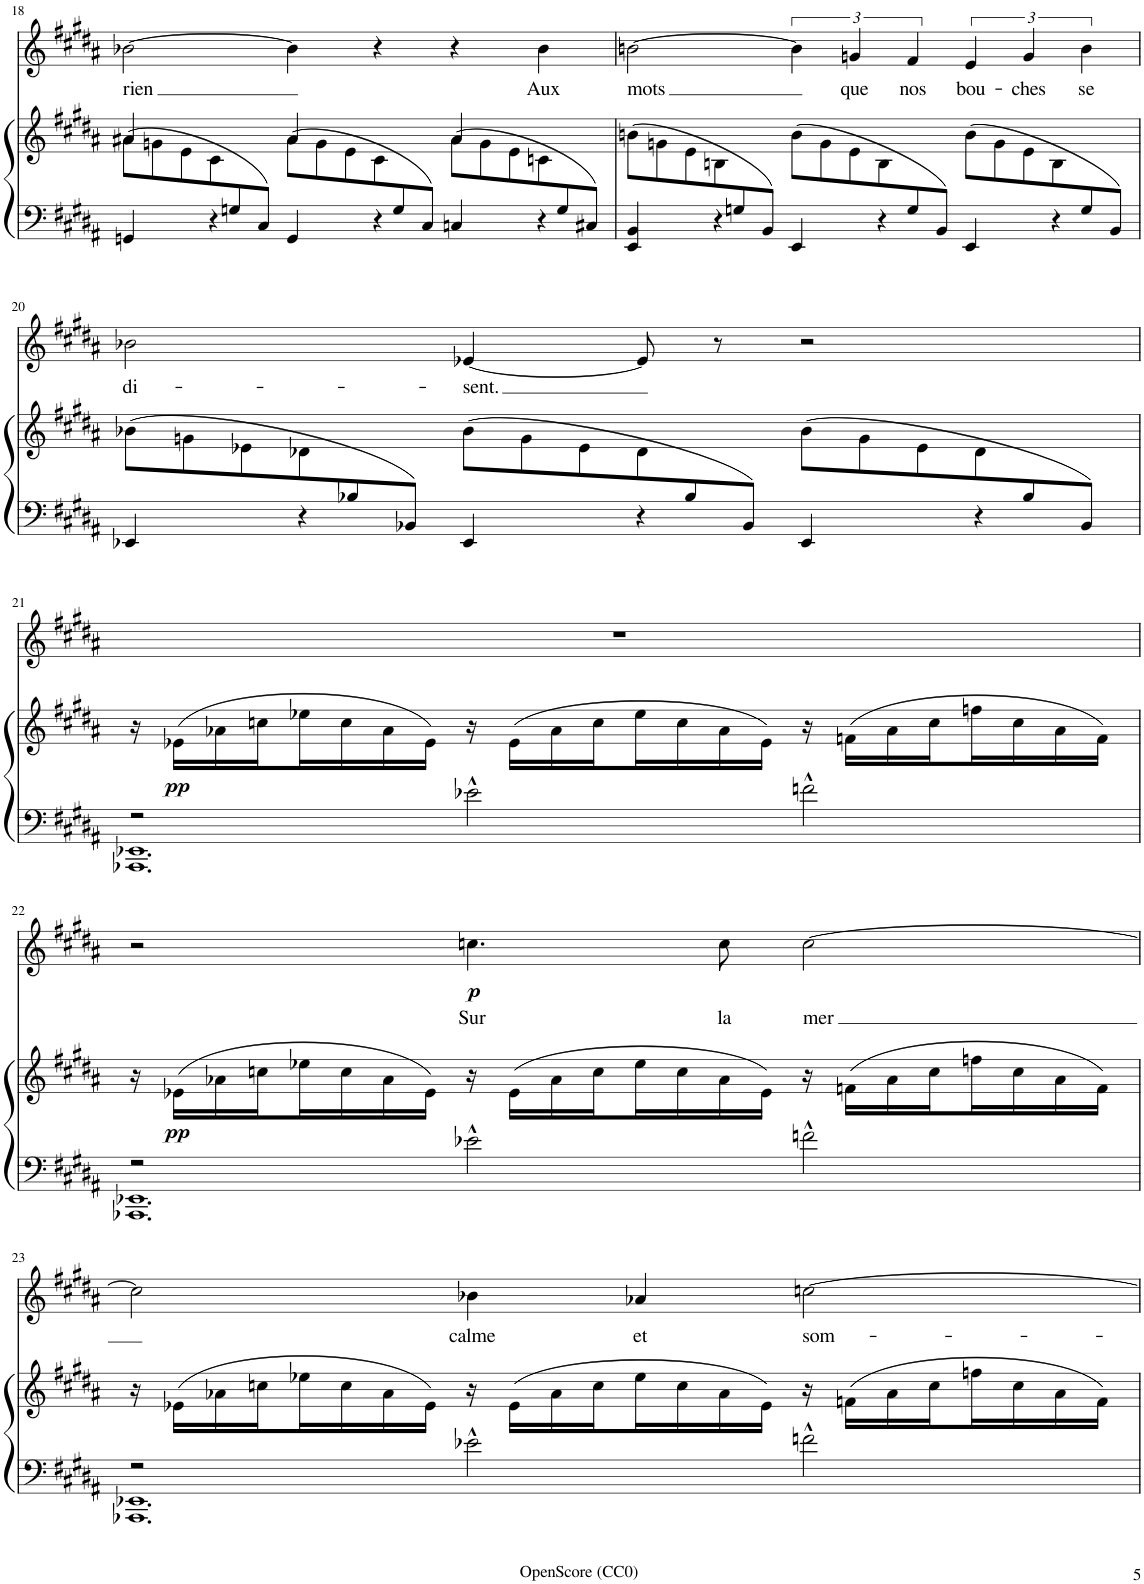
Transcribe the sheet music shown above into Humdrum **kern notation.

**kern	**kern	**dynam	**kern	**text	**dynam
*part2	*part2	*part2	*part1	*part1	*part1
*staff3	*staff2	*staff2/3	*staff1	*staff1	*staff1
*I"Piano	*	*	*I"Hautbois	*	*
*I'Pno	*	*	*	*	*
!!LO:PB:g=z
*clefF4	*clefG2	*	*clefG2	*	*
*k[f#c#g#d#a#]	*k[f#c#g#d#a#]	*	*k[f#c#g#d#a#]	*	*
*M3/2	*M3/2	*	*M3/2	*	*
=18	=18	=18	=18	=18	=18
*^	*^	*	*	*	*
!	!	!	!	!	!	!LO:LY:b	!
3ryy	4GGn/	4a#X/	(12a#X\L	.	[2b-X\	rien	.
.	.	.	12gn\	.	.	.	.
.	.	.	12e\	.	.	.	.
.	4r	4ryy	12c#\	.	.	.	.
12Gn/	.	.	6ryy	.	.	.	.
12C#/J)	.	.	.	.	.	.	.
3ryy	4GG/	4a#/	(12a#\L	.	4b-\]	.	.
.	.	.	12g\	.	.	.	.
.	.	.	12e\	.	.	.	.
.	4r	4ryy	12c#\	.	4r	.	.
12G/	.	.	6ryy	.	.	.	.
12C#/J)	.	.	.	.	.	.	.
3ryy	4Cn/	4a#/	(12a#\L	.	4r	.	.
.	.	.	12g\	.	.	.	.
.	.	.	12e\	.	.	.	.
!	!	!	!	!	!	!LO:LY:b	!
.	4r	4ryy	12cn\	.	4b-\	Aux	.
12G/	.	.	6ryy	.	.	.	.
12C#X/J)	.	.	.	.	.	.	.
=19	=19	=19	=19	=19	=19	=19	=19
!	!	!	!	!	!	!LO:LY:b	!
3ryy	4EE/ 4BB/	(12bn\L	4ryy	.	[2bn\	mots	.
.	.	12gn\	.	.	.	.	.
.	.	12e\	.	.	.	.	.
.	4r	12Bn\	4ryy	.	.	.	.
12Gn/	.	6ryy	.	.	.	.	.
12BB/J)	.	.	.	.	.	.	.
3ryy	4EE/	(12b\L	4ryy	.	6b\]	.	.
.	.	12g\	.	.	.	.	.
!	!	!	!	!	!	!LO:LY:b	!
.	.	12e\	.	.	6gn/	que	.
.	4r	12B\	4ryy	.	.	.	.
!	!	!	!	!	!	!LO:LY:b	!
12G/	.	6ryy	.	.	6f#/	nos	.
12BB/J)	.	.	.	.	.	.	.
!	!	!	!	!	!	!LO:LY:b	!
3ryy	4EE/	(12b\L	4ryy	.	6e/	bou-	.
.	.	12g\	.	.	.	.	.
!	!	!	!	!	!	!LO:LY:b	!
.	.	12e\	.	.	6g/	-ches	.
.	4r	12B\	4ryy	.	.	.	.
!	!	!	!	!	!	!LO:LY:b	!
12G/	.	6ryy	.	.	6b\	se	.
12BB/J)	.	.	.	.	.	.	.
!!LO:LB:g=z
=20	=20	=20	=20	=20	=20	=20	=20
!	!	!	!	!	!	!LO:LY:b	!
3ryy	4EE-X/	(12b-X\L	4ryy	.	2b-X\	di-	.
.	.	12gn\	.	.	.	.	.
.	.	12e-X\	.	.	.	.	.
.	4r	12d-X\	4ryy	.	.	.	.
12B-X/	.	6ryy	.	.	.	.	.
12BB-X/J)	.	.	.	.	.	.	.
!	!	!	!	!	!	!LO:LY:b	!
3ryy	4EE-/	(12b-\L	4ryy	.	[4e-X/	-sent.	.
.	.	12g\	.	.	.	.	.
.	.	12e-\	.	.	.	.	.
.	4r	12d-\	4ryy	.	8e-/]	.	.
12B-/	.	6ryy	.	.	.	.	.
.	.	.	.	.	8r	.	.
12BB-/J)	.	.	.	.	.	.	.
3ryy	4EE-/	(12b-\L	4ryy	.	2r	.	.
.	.	12g\	.	.	.	.	.
.	.	12e-\	.	.	.	.	.
.	4r	12d-\	4ryy	.	.	.	.
12B-/	.	6ryy	.	.	.	.	.
12BB-/J)	.	.	.	.	.	.	.
*	*	*v	*v	*	*	*	*
!!LO:LB:g=z
=21	=21	=21	=21	=21	=21	=21
2r	1.AAA-X 1.EE-X	16r	.	1.r	.	.
!	!	!	!LO:DY:b	!	!	!
.	.	(16e-X\LL	pp	.	.	.
.	.	16a-X\	.	.	.	.
.	.	16ccn\J	.	.	.	.
.	.	16ee-X\L	.	.	.	.
.	.	16cc\	.	.	.	.
.	.	16a-\	.	.	.	.
.	.	16e-\JJ)	.	.	.	.
2e-X^^\	.	16r	.	.	.	.
.	.	(16e-\LL	.	.	.	.
.	.	16a-\	.	.	.	.
.	.	16cc\J	.	.	.	.
.	.	16ee-\L	.	.	.	.
.	.	16cc\	.	.	.	.
.	.	16a-\	.	.	.	.
.	.	16e-\JJ)	.	.	.	.
2fn^^\	.	16r	.	.	.	.
.	.	(16fn\LL	.	.	.	.
.	.	16a-\	.	.	.	.
.	.	16cc\J	.	.	.	.
.	.	16ffn\L	.	.	.	.
.	.	16cc\	.	.	.	.
.	.	16a-\	.	.	.	.
.	.	16f\JJ)	.	.	.	.
!!LO:LB:g=z
=22	=22	=22	=22	=22	=22	=22
2r	1.AAA-X 1.EE-X	16r	.	2r	.	.
!	!	!	!LO:DY:b	!	!	!
.	.	(16e-X\LL	pp	.	.	.
.	.	16a-X\	.	.	.	.
.	.	16ccn\J	.	.	.	.
.	.	16ee-X\L	.	.	.	.
.	.	16cc\	.	.	.	.
.	.	16a-\	.	.	.	.
.	.	16e-\JJ)	.	.	.	.
!	!	!	!	!	!LO:LY:b	!LO:DY:b
2e-X^^\	.	16r	.	4.ccn\	Sur	p
.	.	(16e-\LL	.	.	.	.
.	.	16a-\	.	.	.	.
.	.	16cc\J	.	.	.	.
.	.	16ee-\L	.	.	.	.
.	.	16cc\	.	.	.	.
!	!	!	!	!	!LO:LY:b	!
.	.	16a-\	.	8cc\	la	.
.	.	16e-\JJ)	.	.	.	.
!	!	!	!	!	!LO:LY:b	!
2fn^^\	.	16r	.	[2cc\	mer	.
.	.	(16fn\LL	.	.	.	.
.	.	16a-\	.	.	.	.
.	.	16cc\J	.	.	.	.
.	.	16ffn\L	.	.	.	.
.	.	16cc\	.	.	.	.
.	.	16a-\	.	.	.	.
.	.	16f\JJ)	.	.	.	.
!!LO:LB:g=z
=23	=23	=23	=23	=23	=23	=23
2r	1.AAA-X 1.EE-X	16r	.	2cc\]	.	.
.	.	(16e-X\LL	.	.	.	.
.	.	16a-X\	.	.	.	.
.	.	16ccn\J	.	.	.	.
.	.	16ee-X\L	.	.	.	.
.	.	16cc\	.	.	.	.
.	.	16a-\	.	.	.	.
.	.	16e-\JJ)	.	.	.	.
!	!	!	!	!	!LO:LY:b	!
2e-X^^\	.	16r	.	4b-X\	calme	.
.	.	(16e-\LL	.	.	.	.
.	.	16a-\	.	.	.	.
.	.	16cc\J	.	.	.	.
!	!	!	!	!	!LO:LY:b	!
.	.	16ee-\L	.	4a-X/	et	.
.	.	16cc\	.	.	.	.
.	.	16a-\	.	.	.	.
.	.	16e-\JJ)	.	.	.	.
!	!	!	!	!	!LO:LY:b	!
2fn^^\	.	16r	.	[2ccn\	som-	.
.	.	(16fn\LL	.	.	.	.
.	.	16a-\	.	.	.	.
.	.	16cc\J	.	.	.	.
.	.	16ffn\L	.	.	.	.
.	.	16cc\	.	.	.	.
.	.	16a-\	.	.	.	.
.	.	16f\JJ)	.	.	.	.
*v	*v	*	*	*	*	*
=	=	=	=	=	=
*-	*-	*-	*-	*-	*-
